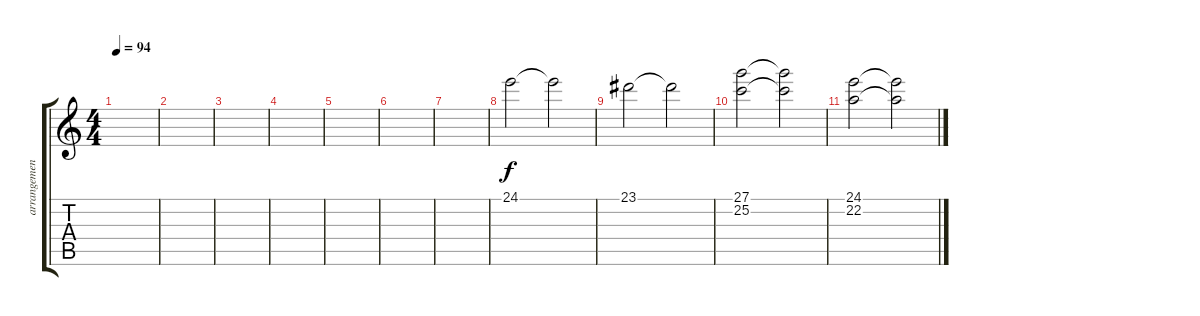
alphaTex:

\track ("arrangements (Cools) 2" "arrangemen") {instrument synthstrings1}
\staff {score tabs}
\tuning (E4 B3 G3 D3 A2 E2) {hide}
\ts (4 4)
\tempo 94
\clef g2
\ks c
|
|
|
|
|
|
|
24.1.2 24.1{t}.2 |
23.1.2 23.1{t}.2 |
(27.1 25.2).2 (27.1{t} 25.2{t}).2 |
(24.1 22.2).2 (24.1{t} 22.2{t}).2
